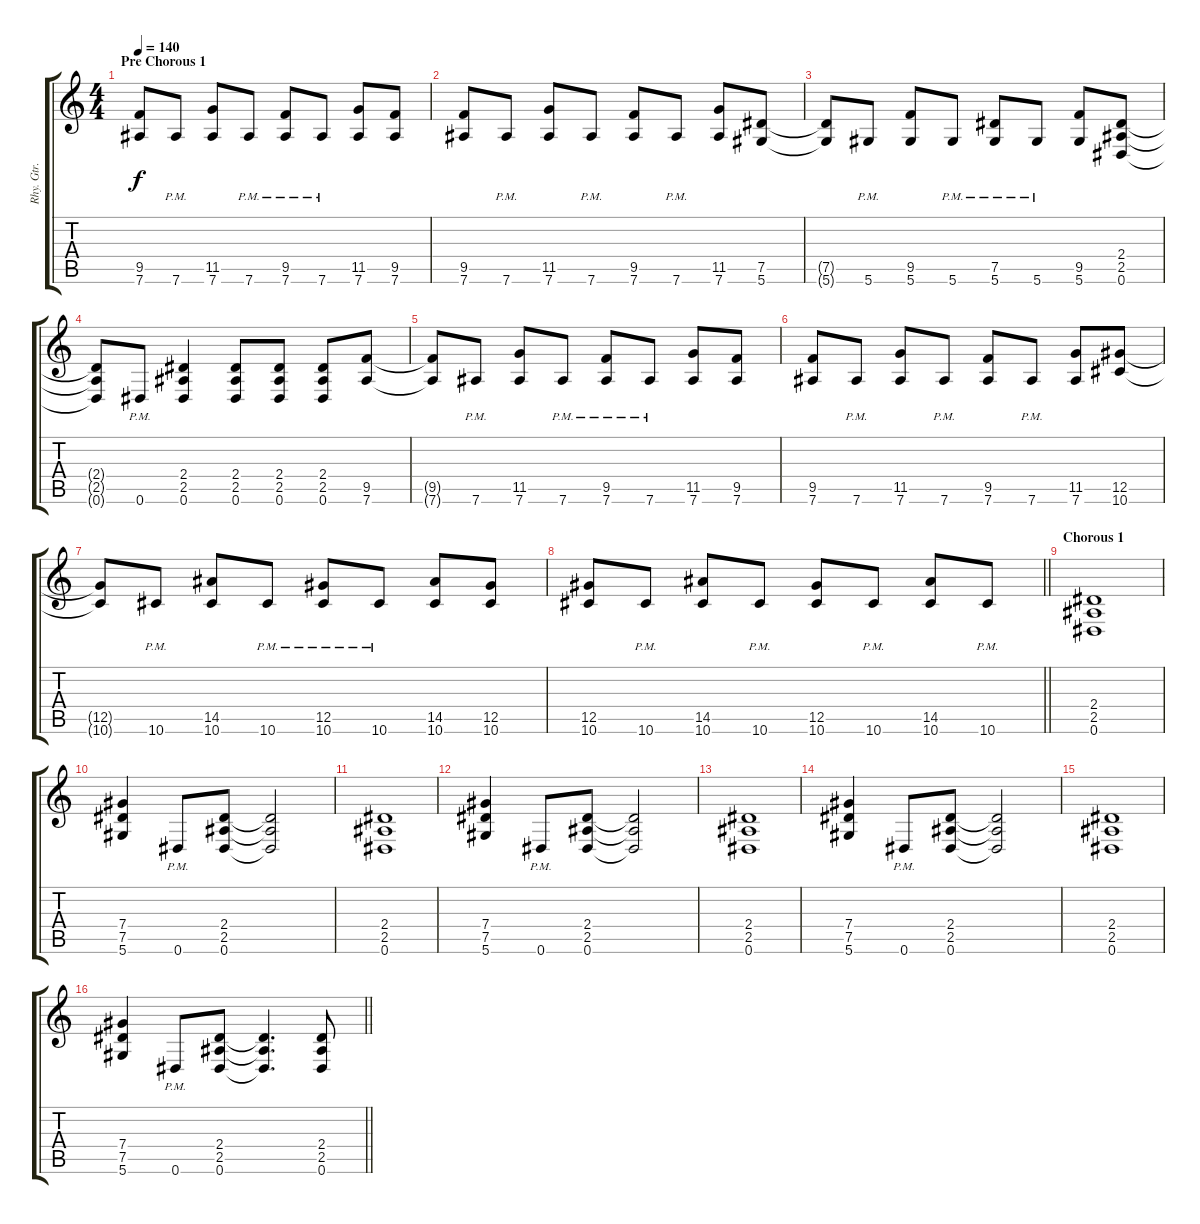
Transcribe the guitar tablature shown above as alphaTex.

\track ("Rhy. Gtr. 1" "Rhy. Gtr. ") {instrument distortionguitar}
\staff {score tabs}
\tuning (Eb4 Bb3 Gb3 Db3 Ab2 Eb2) {hide}
\ts (4 4)
\section ("" "Pre Chorous 1")
\tempo 140
\clef g2
\ks c
(9.5{t} 7.6{t}).8{dy f} 7.6{pm}.8 (11.5 7.6).8 7.6{pm}.8 (9.5{pm} 7.6).8 7.6{pm}.8 (11.5 7.6).8 (9.5 7.6).8 |
(9.5 7.6).8 7.6{pm}.8 (11.5 7.6).8 7.6{pm}.8 (9.5 7.6).8 7.6{pm}.8 (11.5 7.6).8 (7.5 5.6).8 |
(7.5{t} 5.6{t}).8 5.6{pm}.8 (9.5 5.6).8 5.6{pm}.8 (7.5{pm} 5.6).8 5.6{pm}.8 (9.5 5.6).8 (2.4 2.5 0.6).8 |
(2.4{t} 2.5{t} 0.6{t}).8 0.6{pm}.8 (2.4 2.5 0.6).4 (2.4 2.5 0.6).8 (2.4 2.5 0.6).8 (2.4 2.5 0.6).8 (9.5 7.6).8 |
(9.5{t} 7.6{t}).8 7.6{pm}.8 (11.5 7.6).8 7.6{pm}.8 (9.5{pm} 7.6).8 7.6{pm}.8 (11.5 7.6).8 (9.5 7.6).8 |
(9.5 7.6).8 7.6{pm}.8 (11.5 7.6).8 7.6{pm}.8 (9.5 7.6).8 7.6{pm}.8 (11.5 7.6).8 (12.5 10.6).8 |
(12.5{t} 10.6{t}).8 10.6{pm}.8 (14.5 10.6).8 10.6{pm}.8 (12.5{pm} 10.6).8 10.6{pm}.8 (14.5 10.6).8 (12.5 10.6).8 |
\barLineRight lightlight
(12.5 10.6).8 10.6{pm}.8 (14.5 10.6).8 10.6{pm}.8 (12.5 10.6).8 10.6{pm}.8 (14.5 10.6).8 10.6{pm}.8 |
\section ("" "Chorous 1")
(2.4 2.5 0.6).1 |
(7.4 7.5 5.6).4 0.6{pm}.8 (2.4 2.5 0.6).8 (2.4{t} 2.5{t} 0.6{t}).2 |
(2.4 2.5 0.6).1 |
(7.4 7.5 5.6).4 0.6{pm}.8 (2.4 2.5 0.6).8 (2.4{t} 2.5{t} 0.6{t}).2 |
(2.4 2.5 0.6).1 |
(7.4 7.5 5.6).4 0.6{pm}.8 (2.4 2.5 0.6).8 (2.4{t} 2.5{t} 0.6{t}).2 |
(2.4 2.5 0.6).1 |
\barLineRight lightlight
(7.4 7.5 5.6).4 0.6{pm}.8 (2.4 2.5 0.6).8 (2.4{t} 2.5{t} 0.6{t}).4{d} (2.4 2.5 0.6).8
